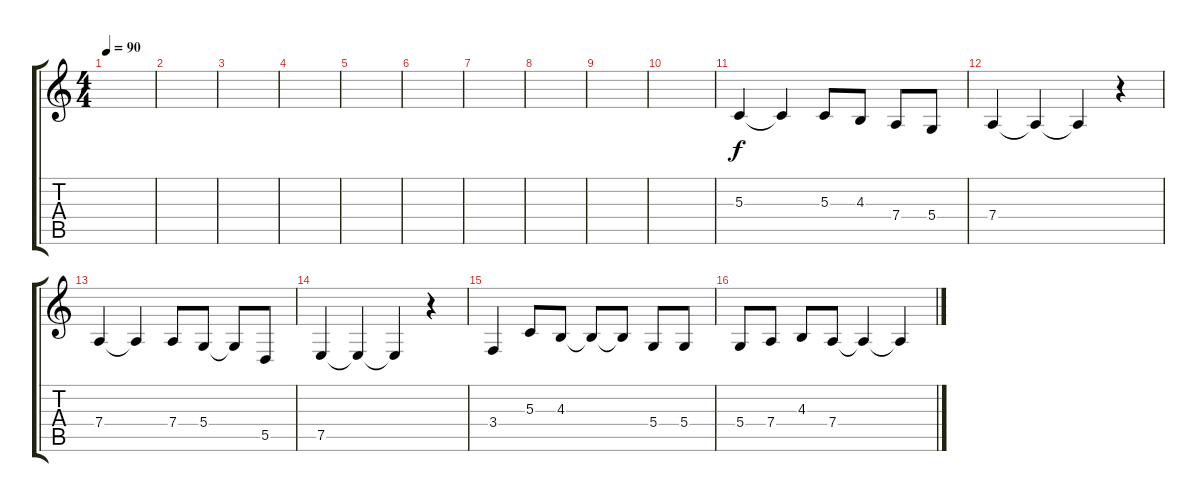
\track "" {instrument pad1newage}
\staff {score tabs}
\tuning (E4 B3 G3 D3 A2 E2) {hide}
\ts (4 4)
\tempo 90
\clef g2
\ks c
|
|
|
|
|
|
|
|
|
|
5.3.4 5.3{t}.4 5.3.8 4.3.8 7.4.8 5.4.8 |
7.4.4 7.4{t}.4 7.4{t}.4 r.4 |
7.4.4 7.4{t}.4 7.4.8 5.4.8 5.4{t}.8 5.5.8 |
7.5.4 7.5{t}.4 7.5{t}.4 r.4 |
3.4.4 5.3.8 4.3.8 4.3{t}.8 4.3{t}.8 5.4.8 5.4.8 |
5.4.8 7.4.8 4.3.8 7.4.8 7.4{t}.4 7.4{t}.4
